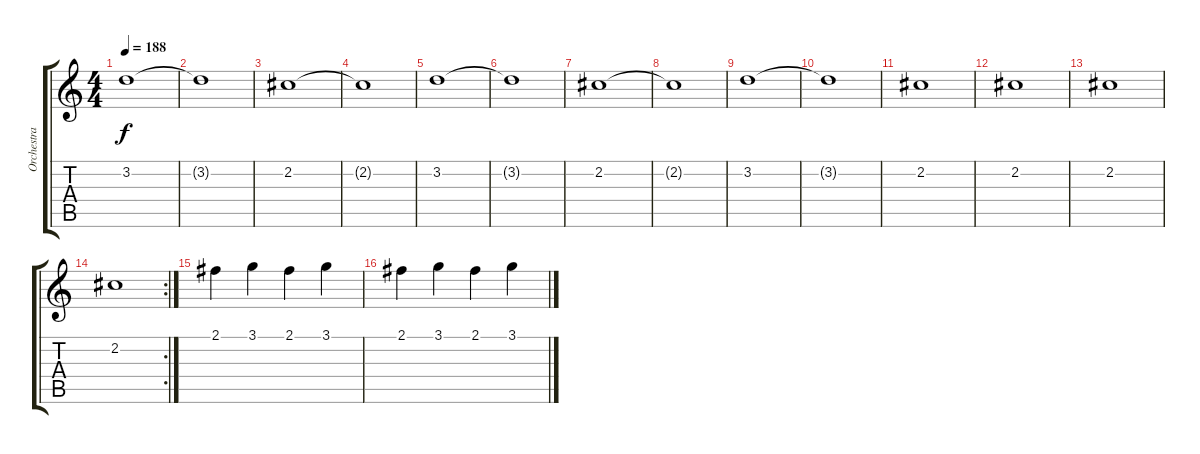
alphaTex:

\track ("Orchestra" "Orchestra") {instrument acousticguitarnylon}
\staff {score tabs}
\tuning (E4 B3 G3 D3 A2 E2) {hide}
\ts (4 4)
\tempo 188
\clef g2
\ks c
3.2.1{dy f} |
3.2{t}.1 |
2.2.1 |
2.2{t}.1 |
3.2.1 |
3.2{t}.1 |
2.2.1 |
2.2{t}.1 |
3.2.1 |
3.2{t}.1 |
2.2.1 |
2.2.1 |
2.2.1 |
\rc 2
2.2.1 |
2.1.4{volume 11} 3.1.4 2.1.4 3.1.4 |
2.1.4 3.1.4 2.1.4 3.1.4
